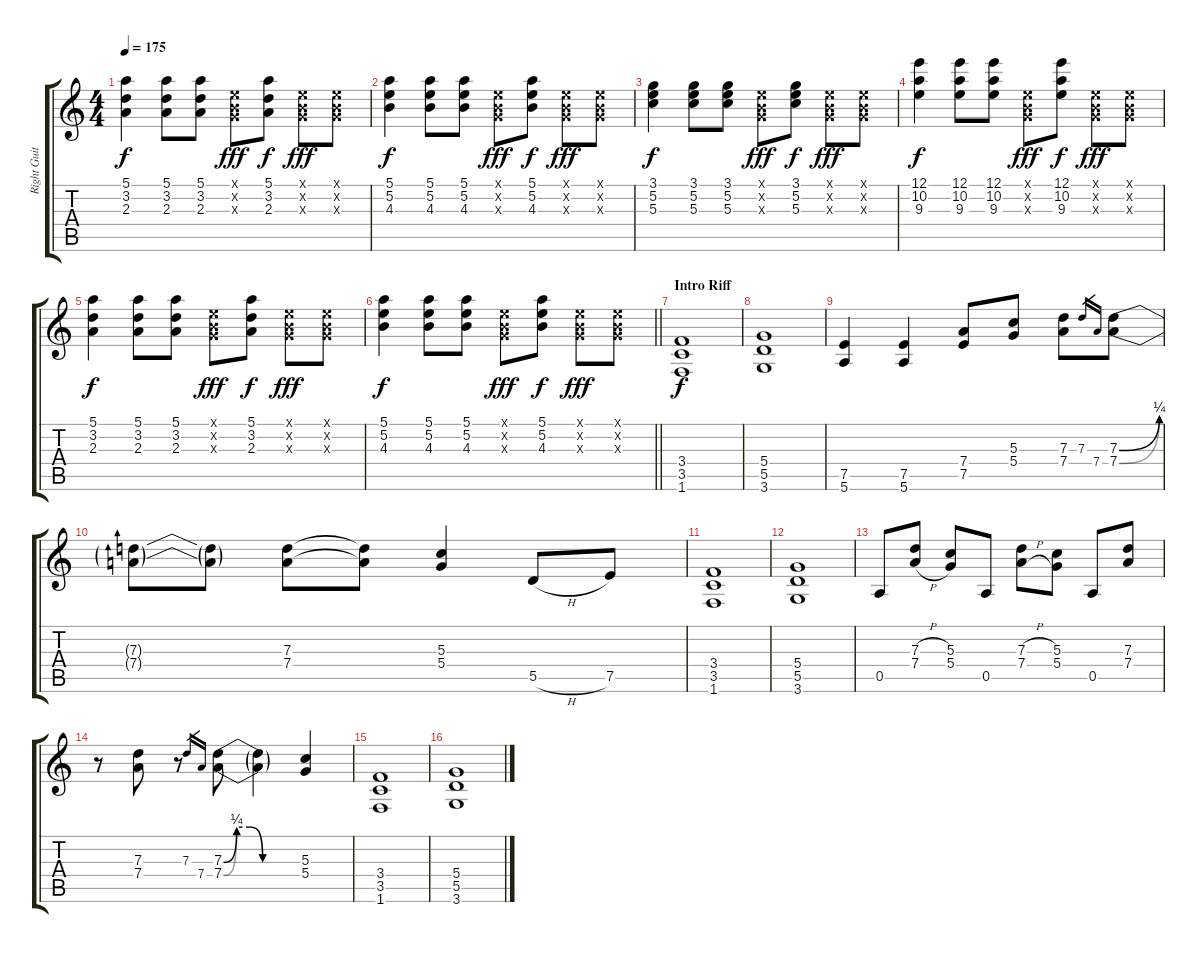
\track ("Right Guitar" "Right Guit") {instrument distortionguitar}
\staff {score tabs}
\tuning (E4 B3 G3 D3 A2 E2) {hide}
\ts (4 4)
\tempo 175
\clef g2
\ks c
(5.1 3.2 2.3).4{dy f volume 10} (5.1 3.2 2.3).8 (5.1 3.2 2.3).8 (0.1{x} 0.2{x} 0.3{x}).8{dy fff} (5.1 3.2 2.3).8{dy f} (0.1{x} 0.2{x} 0.3{x}).8{dy fff} (0.1{x} 0.2{x} 0.3{x}).8 |
(5.1 5.2 4.3).4{dy f} (5.1 5.2 4.3).8 (5.1 5.2 4.3).8 (0.1{x} 0.2{x} 0.3{x}).8{dy fff} (5.1 5.2 4.3).8{dy f} (0.1{x} 0.2{x} 0.3{x}).8{dy fff} (0.1{x} 0.2{x} 0.3{x}).8 |
(3.1 5.2 5.3).4{dy f} (3.1 5.2 5.3).8 (3.1 5.2 5.3).8 (0.1{x} 0.2{x} 0.3{x}).8{dy fff} (3.1 5.2 5.3).8{dy f} (0.1{x} 0.2{x} 0.3{x}).8{dy fff} (0.1{x} 0.2{x} 0.3{x}).8 |
(12.1 10.2 9.3).4{dy f} (12.1 10.2 9.3).8 (12.1 10.2 9.3).8 (0.1{x} 0.2{x} 0.3{x}).8{dy fff} (12.1 10.2 9.3).8{dy f} (0.1{x} 0.2{x} 0.3{x}).8{dy fff} (0.1{x} 0.2{x} 0.3{x}).8 |
(5.1 3.2 2.3).4{dy f} (5.1 3.2 2.3).8 (5.1 3.2 2.3).8 (0.1{x} 0.2{x} 0.3{x}).8{dy fff} (5.1 3.2 2.3).8{dy f} (0.1{x} 0.2{x} 0.3{x}).8{dy fff} (0.1{x} 0.2{x} 0.3{x}).8 |
\barLineRight lightlight
(5.1 5.2 4.3).4{dy f} (5.1 5.2 4.3).8 (5.1 5.2 4.3).8 (0.1{x} 0.2{x} 0.3{x}).8{dy fff} (5.1 5.2 4.3).8{dy f} (0.1{x} 0.2{x} 0.3{x}).8{dy fff} (0.1{x} 0.2{x} 0.3{x}).8 |
\section ("" "Intro Riff")
(3.4 3.5 1.6).1{dy f volume 11} |
(5.4 5.5 3.6).1 |
(7.5 5.6).4 (7.5 5.6).4 (7.4 7.5).8 (5.3 5.4).8 (7.3 7.4).8 7.3.16{gr} 7.4.16{gr} (7.3{be (bend 0 0 60 1)} 7.4{be (bend 0 0 60 1)}).8 |
(7.3{t} 7.4{t}).8 (7.3{t} 7.4{t}).8 (7.3 7.4).8 (7.3{t} 7.4{t}).8 (5.3 5.4).4 5.5{h}.8 7.5.8 |
(3.4 3.5 1.6).1 |
(5.4 5.5 3.6).1 |
0.5.8 (7.3{h} 7.4{h}).8 (5.3 5.4).8 0.5.8 (7.3{h} 7.4{h}).8 (5.3 5.4).8 0.5.8 (7.3 7.4).8 |
r.8 (7.3 7.4).8 r.8 7.3.16{gr} 7.4.16{gr} (7.3{be (custom 0 0 10 1 20 1 30 0 60 0)} 7.4{be (custom 0 0 10 1 20 1 30 0 60 0)}).8 (7.3{t} 7.4{t}).4 (5.3 5.4).4 |
(3.4 3.5 1.6).1 |
(5.4 5.5 3.6).1
